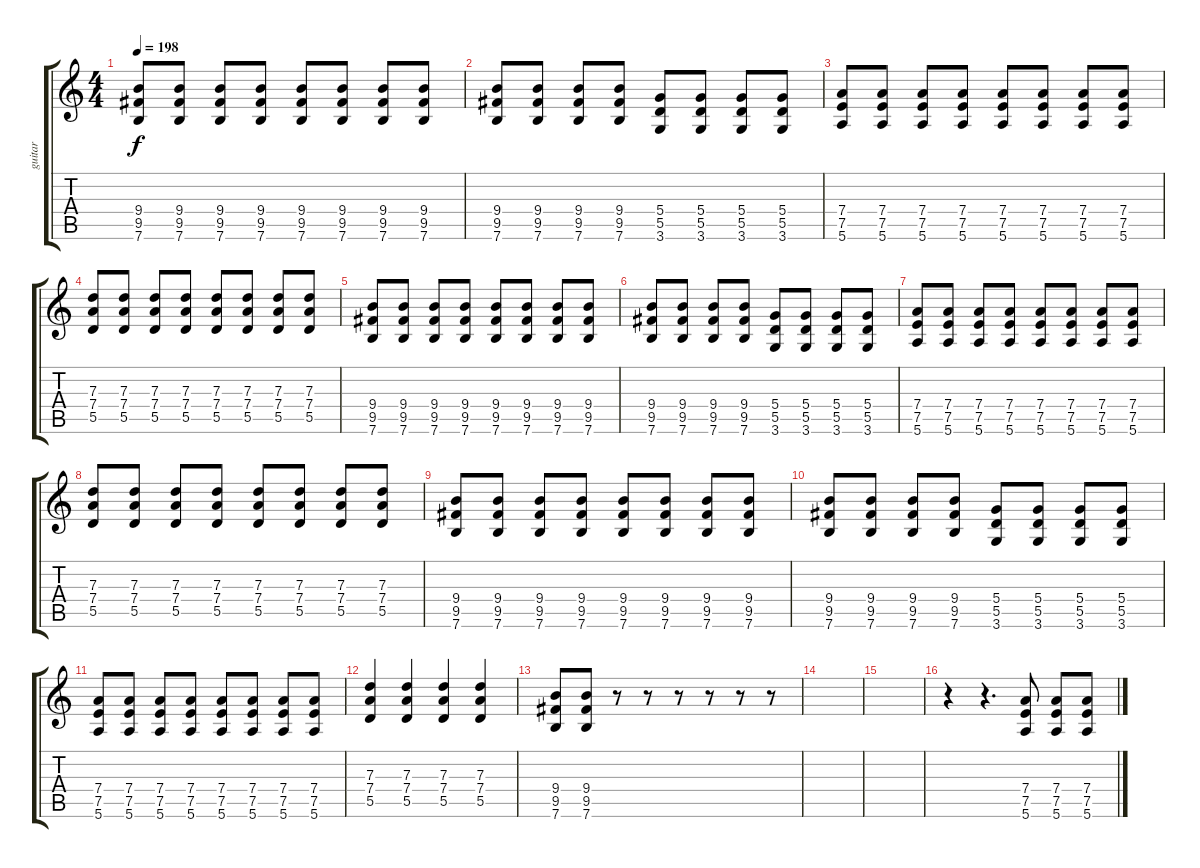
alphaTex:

\track ("guitar" "guitar") {instrument distortionguitar}
\staff {score tabs}
\tuning (E4 B3 G3 D3 A2 E2) {hide}
\ts (4 4)
\tempo 198
\clef g2
\ks c
(9.4 9.5 7.6).8{dy f} (9.4 9.5 7.6).8 (9.4 9.5 7.6).8 (9.4 9.5 7.6).8 (9.4 9.5 7.6).8 (9.4 9.5 7.6).8 (9.4 9.5 7.6).8 (9.4 9.5 7.6).8 |
(9.4 9.5 7.6).8 (9.4 9.5 7.6).8 (9.4 9.5 7.6).8 (9.4 9.5 7.6).8 (5.4 5.5 3.6).8 (5.4 5.5 3.6).8 (5.4 5.5 3.6).8 (5.4 5.5 3.6).8 |
(7.4 7.5 5.6).8 (7.4 7.5 5.6).8 (7.4 7.5 5.6).8 (7.4 7.5 5.6).8 (7.4 7.5 5.6).8 (7.4 7.5 5.6).8 (7.4 7.5 5.6).8 (7.4 7.5 5.6).8 |
(7.3 7.4 5.5).8 (7.3 7.4 5.5).8 (7.3 7.4 5.5).8 (7.3 7.4 5.5).8 (7.3 7.4 5.5).8 (7.3 7.4 5.5).8 (7.3 7.4 5.5).8 (7.3 7.4 5.5).8 |
(9.4 9.5 7.6).8 (9.4 9.5 7.6).8 (9.4 9.5 7.6).8 (9.4 9.5 7.6).8 (9.4 9.5 7.6).8 (9.4 9.5 7.6).8 (9.4 9.5 7.6).8 (9.4 9.5 7.6).8 |
(9.4 9.5 7.6).8 (9.4 9.5 7.6).8 (9.4 9.5 7.6).8 (9.4 9.5 7.6).8 (5.4 5.5 3.6).8 (5.4 5.5 3.6).8 (5.4 5.5 3.6).8 (5.4 5.5 3.6).8 |
(7.4 7.5 5.6).8 (7.4 7.5 5.6).8 (7.4 7.5 5.6).8 (7.4 7.5 5.6).8 (7.4 7.5 5.6).8 (7.4 7.5 5.6).8 (7.4 7.5 5.6).8 (7.4 7.5 5.6).8 |
(7.3 7.4 5.5).8 (7.3 7.4 5.5).8 (7.3 7.4 5.5).8 (7.3 7.4 5.5).8 (7.3 7.4 5.5).8 (7.3 7.4 5.5).8 (7.3 7.4 5.5).8 (7.3 7.4 5.5).8 |
(9.4 9.5 7.6).8 (9.4 9.5 7.6).8 (9.4 9.5 7.6).8 (9.4 9.5 7.6).8 (9.4 9.5 7.6).8 (9.4 9.5 7.6).8 (9.4 9.5 7.6).8 (9.4 9.5 7.6).8 |
(9.4 9.5 7.6).8 (9.4 9.5 7.6).8 (9.4 9.5 7.6).8 (9.4 9.5 7.6).8 (5.4 5.5 3.6).8 (5.4 5.5 3.6).8 (5.4 5.5 3.6).8 (5.4 5.5 3.6).8 |
(7.4 7.5 5.6).8 (7.4 7.5 5.6).8 (7.4 7.5 5.6).8 (7.4 7.5 5.6).8 (7.4 7.5 5.6).8 (7.4 7.5 5.6).8 (7.4 7.5 5.6).8 (7.4 7.5 5.6).8 |
(7.3 7.4 5.5).4 (7.3 7.4 5.5).4 (7.3 7.4 5.5).4 (7.3 7.4 5.5).4 |
(9.4 9.5 7.6).8 (9.4 9.5 7.6).8 r.8 r.8 r.8 r.8 r.8 r.8 |
|
|
r.4 r.4{d} (7.4 7.5 5.6).8 (7.4 7.5 5.6).8 (7.4 7.5 5.6).8
